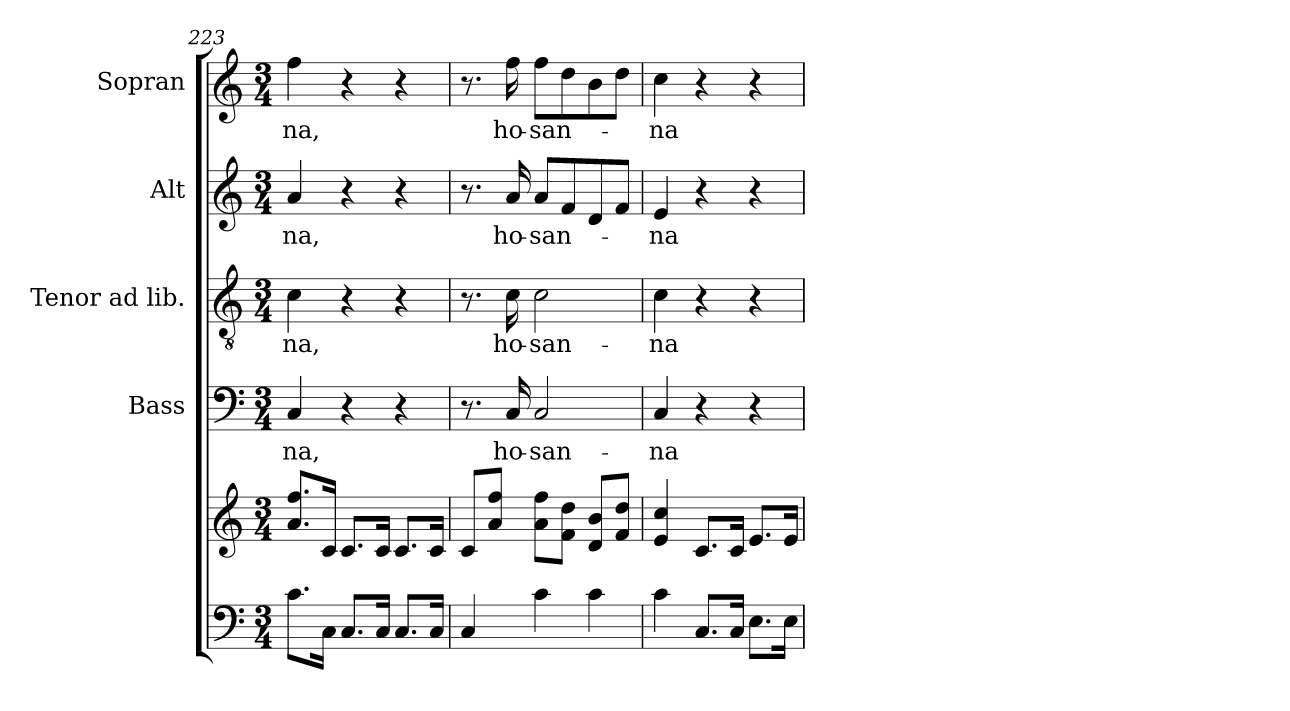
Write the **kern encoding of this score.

**kern	**kern	**kern	**text	**kern	**text	**kern	**text	**kern	**text
*part5	*part5	*part4	*part4	*part3	*part3	*part2	*part2	*part1	*part1
*staff6	*staff5	*staff4	*staff4	*staff3	*staff3	*staff2	*staff2	*staff1	*staff1
*	*	*I"Bass	*	*I"Tenor ad lib.	*	*I"Alt	*	*I"Sopran	*
*	*	*I'B.	*	*I'T.	*	*I'A.	*	*I'S.	*
*clefF4	*clefG2	*clefF4	*	*clefGv2	*	*clefG2	*	*clefG2	*
*k[]	*k[]	*k[]	*	*k[]	*	*k[]	*	*k[]	*
*C:	*C:	*C:	*	*C:	*	*C:	*	*C:	*
*M3/4	*M3/4	*M3/4	*	*M3/4	*	*M3/4	*	*M3/4	*
=223	=223	=223	=223	=223	=223	=223	=223	=223	=223
!	!	!	!LO:LY:b	!	!LO:LY:b	!	!LO:LY:b	!	!LO:LY:b
8.c\L	8.a/ 8.ff/L	4C/	-na,	4c\	-na,	4a/	-na,	4ff\	-na,
16C\Jk	16c/Jk	.	.	.	.	.	.	.	.
8.C/L	8.c/L	4r	.	4r	.	4r	.	4r	.
16C/Jk	16c/Jk	.	.	.	.	.	.	.	.
8.C/L	8.c/L	4r	.	4r	.	4r	.	4r	.
16C/Jk	16c/Jk	.	.	.	.	.	.	.	.
!!LO:PB:g=z
=224	=224	=224	=224	=224	=224	=224	=224	=224	=224
4C/	8c/L	8.r	.	8.r	.	8.r	.	8.r	.
.	8a/ 8ff/J	.	.	.	.	.	.	.	.
!	!	!	!LO:LY:b	!	!LO:LY:b	!	!LO:LY:b	!	!LO:LY:b
.	.	16C/	ho-	16c\	ho-	16a/	ho-	16ff\	ho-
!	!	!	!LO:LY:b	!	!LO:LY:b	!	!LO:LY:b	!	!LO:LY:b
4c\	8a\ 8ff\L	2C/	-san-	2c\	-san-	8a/L	-san-	8ff\L	-san-
.	8f\ 8dd\J	.	.	.	.	8f/	.	8dd\	.
4c\	8d/ 8b/L	.	.	.	.	8d/	.	8b\	.
.	8f/ 8dd/J	.	.	.	.	8f/J	.	8dd\J	.
=225	=225	=225	=225	=225	=225	=225	=225	=225	=225
!	!	!	!LO:LY:b	!	!LO:LY:b	!	!LO:LY:b	!	!LO:LY:b
4c\	4e/ 4cc/	4C/	-na	4c\	-na	4e/	-na	4cc\	-na
8.C/L	8.c/L	4r	.	4r	.	4r	.	4r	.
16C/Jk	16c/Jk	.	.	.	.	.	.	.	.
8.E\L	8.e/L	4r	.	4r	.	4r	.	4r	.
16E\Jk	16e/Jk	.	.	.	.	.	.	.	.
=	=	=	=	=	=	=	=	=	=
*-	*-	*-	*-	*-	*-	*-	*-	*-	*-
